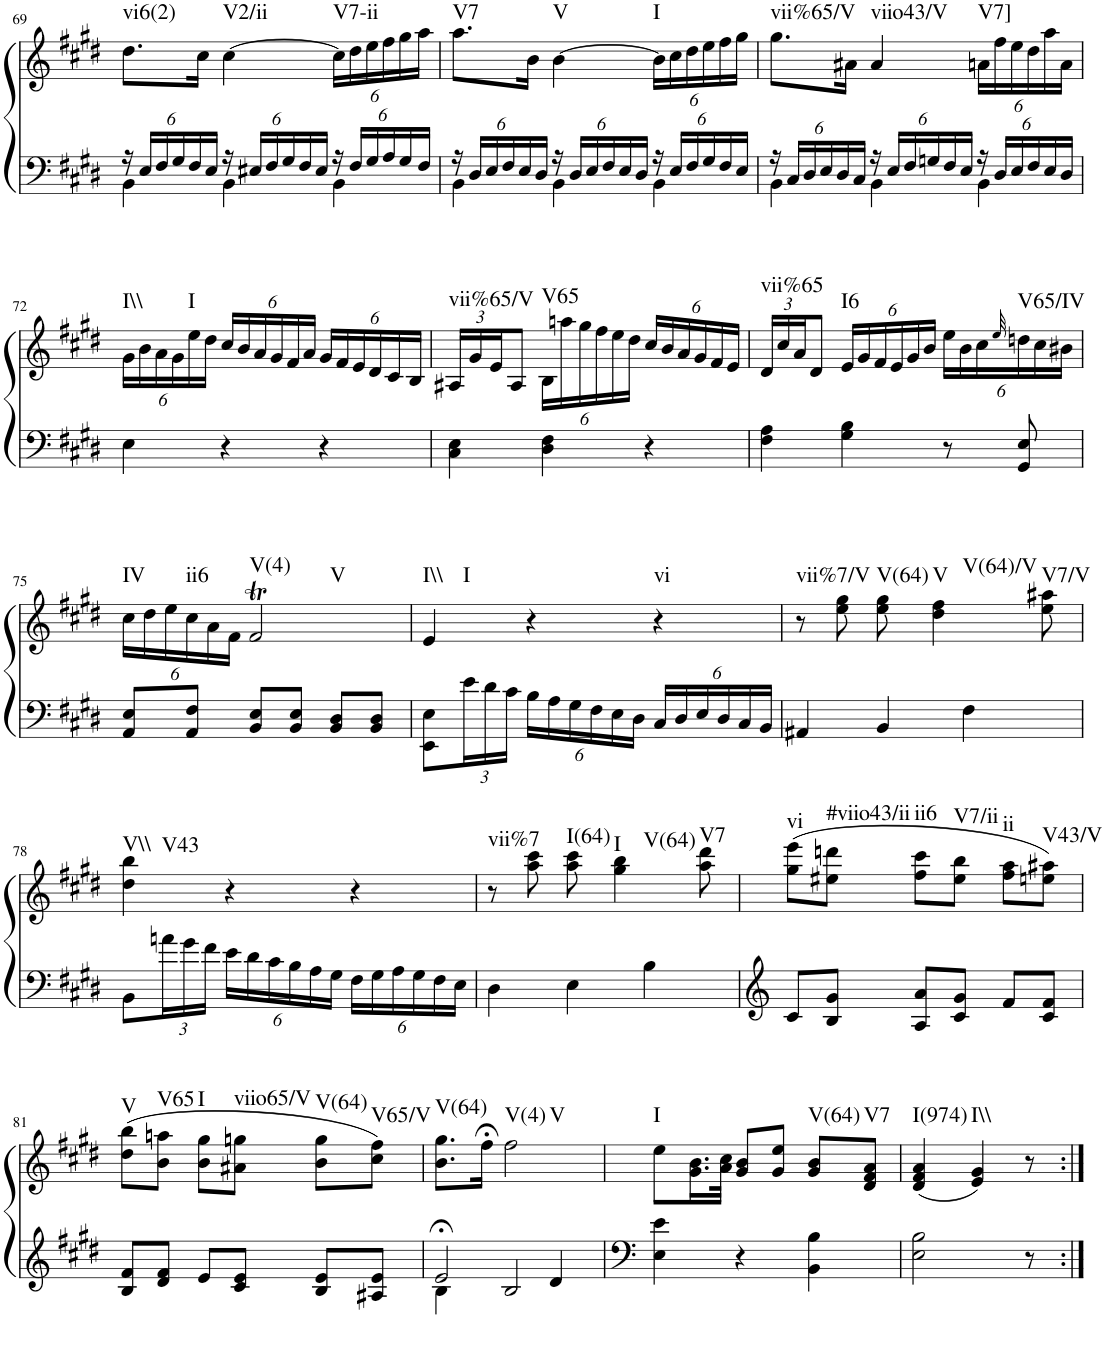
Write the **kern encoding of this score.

**kern	**kern	**harte
*part1	*part1	*part1
*staff2	*staff1	*
*I"Piano	*	*
*I'Pno.	*	*
!!LO:PB:g=z
*clefF4	*clefG2	*
*k[f#c#g#d#]	*k[f#c#g#d#]	*
*E:	*E:	*
*M3/4	*M3/4	*
*Xbrackettup	*	*
=69	=69	=69
*^	*	*
!	!	!	!LO:H:kt=vi6(2)
24r	4BB\	8.dd#\L	N
24E/LL	.	.	.
24F#/	.	.	.
24G#/	.	.	.
24F#/	.	.	.
.	.	16cc#\Jk	.
24E/JJ	.	.	.
!	!	!	!LO:H:kt=V2/ii
24r	4BB\	[>4cc#\	N
24E#X/LL	.	.	.
24F#/	.	.	.
24G#/	.	.	.
24F#/	.	.	.
24E#/JJ	.	.	.
*	*	*Xbrackettup	*
!	!	!	!LO:H:kt=V7-ii
24r	4BB\	24cc#\LL]	N
24F#/LL	.	24dd#\	.
24G#/	.	24ee\	.
24A/	.	24ff#\	.
24G#/	.	24gg#\	.
24F#/JJ	.	24aa\JJ	.
=70	=70	=70	=70
!	!	!	!LO:H:kt=V7
24r	4BB\	8.aa\L	N
24D#/LL	.	.	.
24E/	.	.	.
24F#/	.	.	.
24E/	.	.	.
.	.	16b\Jk	.
24D#/JJ	.	.	.
!	!	!	!LO:H:kt=V
24r	4BB\	[>4b\	N
24D#/LL	.	.	.
24E/	.	.	.
24F#/	.	.	.
24E/	.	.	.
24D#/JJ	.	.	.
!	!	!	!LO:H:kt=I
24r	4BB\	24b\LL]	N
24E/LL	.	24cc#\	.
24F#/	.	24dd#\	.
24G#/	.	24ee\	.
24F#/	.	24ff#\	.
24E/JJ	.	24gg#\JJ	.
=71	=71	=71	=71
!	!	!	!LO:H:kt=vii%65/V
24r	4BB\	8.gg#\L	N
24C#/LL	.	.	.
24D#/	.	.	.
24E/	.	.	.
24D#/	.	.	.
.	.	16a#X\Jk	.
24C#/JJ	.	.	.
!	!	!	!LO:H:kt=viio43/V
24r	4BB\	4a#/	N
24E/LL	.	.	.
24F#/	.	.	.
24Gn/	.	.	.
24F#/	.	.	.
24E/JJ	.	.	.
!	!	!	!LO:H:kt=V7]
24r	4BB\	24an\LL	N
24D#/LL	.	24ff#\	.
24E/	.	24ee\	.
24F#/	.	24dd#\	.
24E/	.	24aa\	.
24D#/JJ	.	24a\JJ	.
*v	*v	*	*
!!LO:LB:g=z
=72	=72	=72
!	!	!LO:H:kt=I\\
4E\	24g#\LL	N
.	24b\	.
.	24a\	.
.	24g#\	.
!	!	!LO:H:kt=I
.	24ee\	N
.	24dd#\JJ	.
4r	24cc#/LL	.
.	24b/	.
.	24a/	.
.	24g#/	.
.	24f#/	.
.	24a/JJ	.
4r	24g#/LL	.
.	24f#/	.
.	24e/	.
.	24d#/	.
.	24c#/	.
.	24B/JJ	.
=73	=73	=73
!	!	!LO:H:kt=vii%65/V
4C#\ 4E\	24A#X/LL	N
.	24g#/	.
.	24e/J	.
.	8A#/J	.
!	!	!LO:H:kt=V65
4D#\ 4F#\	24B\LL	N
.	24aan\	.
.	24gg#\	.
.	24ff#\	.
.	24ee\	.
.	24dd#\JJ	.
4r	24cc#/LL	.
.	24b/	.
.	24a/	.
.	24g#/	.
.	24f#/	.
.	24e/JJ	.
=74	=74	=74
!	!	!LO:H:kt=vii%65
4F#\ 4A\	24d#/LL	N
.	24cc#/	.
.	24a/J	.
.	8d#/J	.
!	!	!LO:H:kt=I6
4G#\ 4B\	24e/LL	N
.	24g#/	.
.	24f#/	.
.	24e/	.
.	24g#/	.
.	24b/JJ	.
8r	24ee\LL	.
.	24b\	.
.	24cc#\	.
.	32qee/	.
!	!	!LO:H:kt=V65/IV
8GG#/ 8E/	24ddn\	N
.	24cc#\	.
.	24b#X\JJ	.
!!LO:LB:g=z
=75	=75	=75
!	!	!LO:H:kt=IV
8AA/ 8E/L	24cc#\LL	N
.	24dd#\	.
.	24ee\	.
!	!	!LO:H:kt=ii6
8AA/ 8F#/J	24cc#\	N
.	24a\	.
.	24f#\JJ	.
!	!	!LO:H:n=1:kt=V(4)
!	!	!LO:H:n=2:kt=V
8BB/ 8E/L	2f#T/	N N
8BB/ 8E/J	.	.
8BB/ 8D#/L	.	.
8BB/ 8D#/J	.	.
=76	=76	=76
!	!	!LO:H:n=1:kt=I\\
!	!	!LO:H:n=2:kt=I
8EE\ 8E\L	4e/	N N
24e\L	.	.
24d#\	.	.
24c#\JJ	.	.
24B\LL	4r	.
24A\	.	.
24G#\	.	.
24F#\	.	.
24E\	.	.
24D#\JJ	.	.
!	!	!LO:H:kt=vi
24C#/LL	4r	N
24D#/	.	.
24E/	.	.
24D#/	.	.
24C#/	.	.
24BB/JJ	.	.
=77	=77	=77
!	!	!LO:H:kt=vii%7/V
4AA#X/	8r	N
.	8ee\ 8gg#\	.
!	!	!LO:H:kt=V(64)
4BB/	8ee\ 8gg#\	N
!	!	!LO:H:n=1:kt=V
!	!	!LO:H:n=2:kt=V(64)/V
.	4dd#\ 4ff#\	N N
4F#\	.	.
!	!	!LO:H:kt=V7/V
.	8ee\ 8aa#X\	N
!!LO:LB:g=z
=78	=78	=78
!	!	!LO:H:n=1:kt=V\\
!	!	!LO:H:n=2:kt=V43
8BB\L	4dd#\ 4bb\	N N
24an\L	.	.
24g#\	.	.
24f#\JJ	.	.
24e\LL	4r	.
24d#\	.	.
24c#\	.	.
24B\	.	.
24A\	.	.
24G#\JJ	.	.
24F#\LL	4r	.
24G#\	.	.
24A\	.	.
24G#\	.	.
24F#\	.	.
24E\JJ	.	.
=79	=79	=79
!	!	!LO:H:kt=vii%7
4D#\	8r	N
.	8aa\ 8ccc#\	.
!	!	!LO:H:kt=I(64)
4E\	8aa\ 8ccc#\	N
!	!	!LO:H:n=1:kt=I
!	!	!LO:H:n=2:kt=V(64)
.	4gg#\ 4bb\	N N
4B\	.	.
!	!	!LO:H:kt=V7
.	8aa\ 8ddd#\	N
=80	=80	=80
!	!	!LO:H:kt=vi
8c#/L	(8gg#\ 8eee\L	N
!	!	!LO:H:kt=#viio43/ii
8B/ 8g#/J	8ee#X\ 8dddn\J	N
!	!	!LO:H:kt=ii6
8A/ 8a/L	8ff#\ 8ccc#\L	N
!	!	!LO:H:kt=V7/ii
8c#/ 8g#/J	8ee#\ 8bb\J	N
!	!	!LO:H:kt=ii
8f#/L	8ff#\ 8aa\L	N
!	!	!LO:H:kt=V43/V
8c#/ 8f#/J	8een\ 8aa#X\J)	N
!!LO:LB:g=z
=81	=81	=81
!	!	!LO:H:kt=V
8B/ 8f#/L	(8dd#\ 8bb\L	N
!	!	!LO:H:kt=V65
8d#/ 8f#/J	8b\ 8aan\J	N
!	!	!LO:H:kt=I
8e/L	8b\ 8gg#\L	N
!	!	!LO:H:kt=viio65/V
8c#/ 8e/J	8a#X\ 8ggn\J	N
!	!	!LO:H:kt=V(64)
8B/ 8e/L	8b\ 8gg\L	N
!	!	!LO:H:kt=V65/V
8A#X/ 8e/J	8cc#\ 8ff#\J)	N
=82	=82	=82
*^	*	*
!	!	!	!LO:H:kt=V(64)
2e;</	4B\	8.b\ 8.gg#\L	N
.	.	16ff#;<\Jk	.
!	!	!	!LO:H:n=1:kt=V(4)
!	!	!	!LO:H:n=2:kt=V
.	2B/	2ff#\	N N
4d#/	.	.	.
*v	*v	*	*
=83	=83	=83
!	!	!LO:H:kt=I
4E\ 4e\	8ee\L	N
.	16.g#\ 16.b\L	.
.	32a\ 32cc#\JJk	.
4r	8g#/ 8b/L	.
.	8g#/ 8ee/J	.
!	!	!LO:H:kt=V(64)
4BB\ 4B\	8g#/ 8b/L	N
!	!	!LO:H:kt=V7
.	8d#/ 8f#/ 8a/J	N
=84	=84	=84
!	!	!LO:H:kt=I(974)
2E\ 2B\	(4d#/ 4f#/ 4a/	N
!	!	!LO:H:kt=I\\
.	4e/ 4g#/)	N
8r	8r	.
=:|!	=:|!	=:|!
*-	*-	*-
